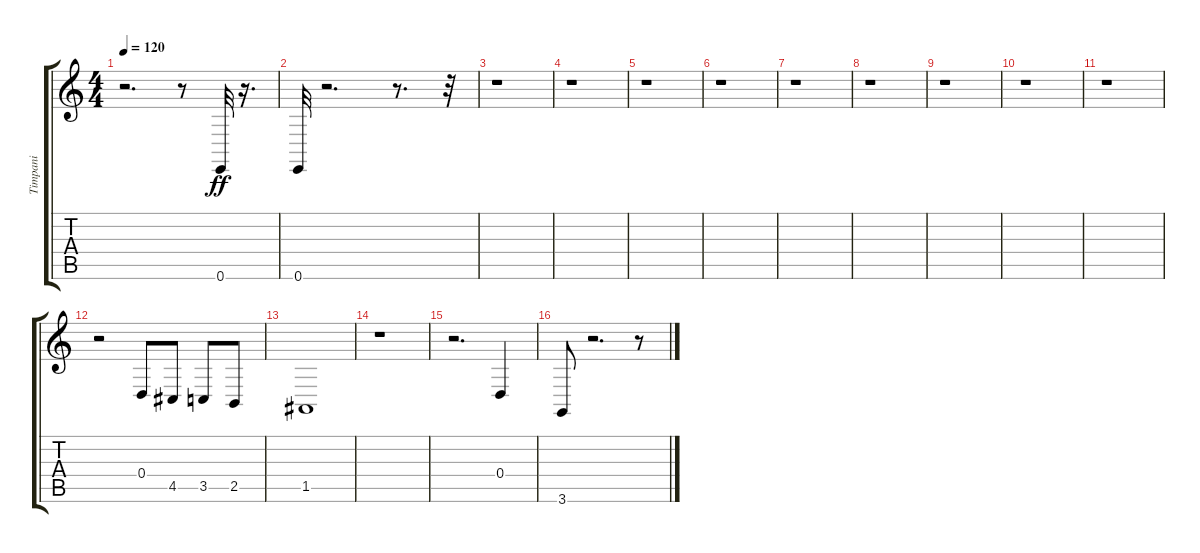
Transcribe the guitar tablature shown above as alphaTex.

\track ("Timpani" "Timpani") {instrument timpani}
\staff {score tabs}
\tuning (E4 B3 G3 D3 A2 E2) {hide}
\ts (4 4)
\tempo 120
\clef g2
\ks c
r.2{d dy ff} r.8 0.6.32 r.16{d} |
0.6.32 r.2{d} r.8{d} r.32 |
r.1 |
r.1 |
r.1 |
r.1 |
r.1 |
r.1 |
r.1 |
r.1 |
r.1 |
r.2 0.4.8 4.5.8 3.5.8 2.5.8 |
1.5.1 |
r.1 |
r.2{d} 0.4.4 |
3.6.8 r.2{d} r.8
